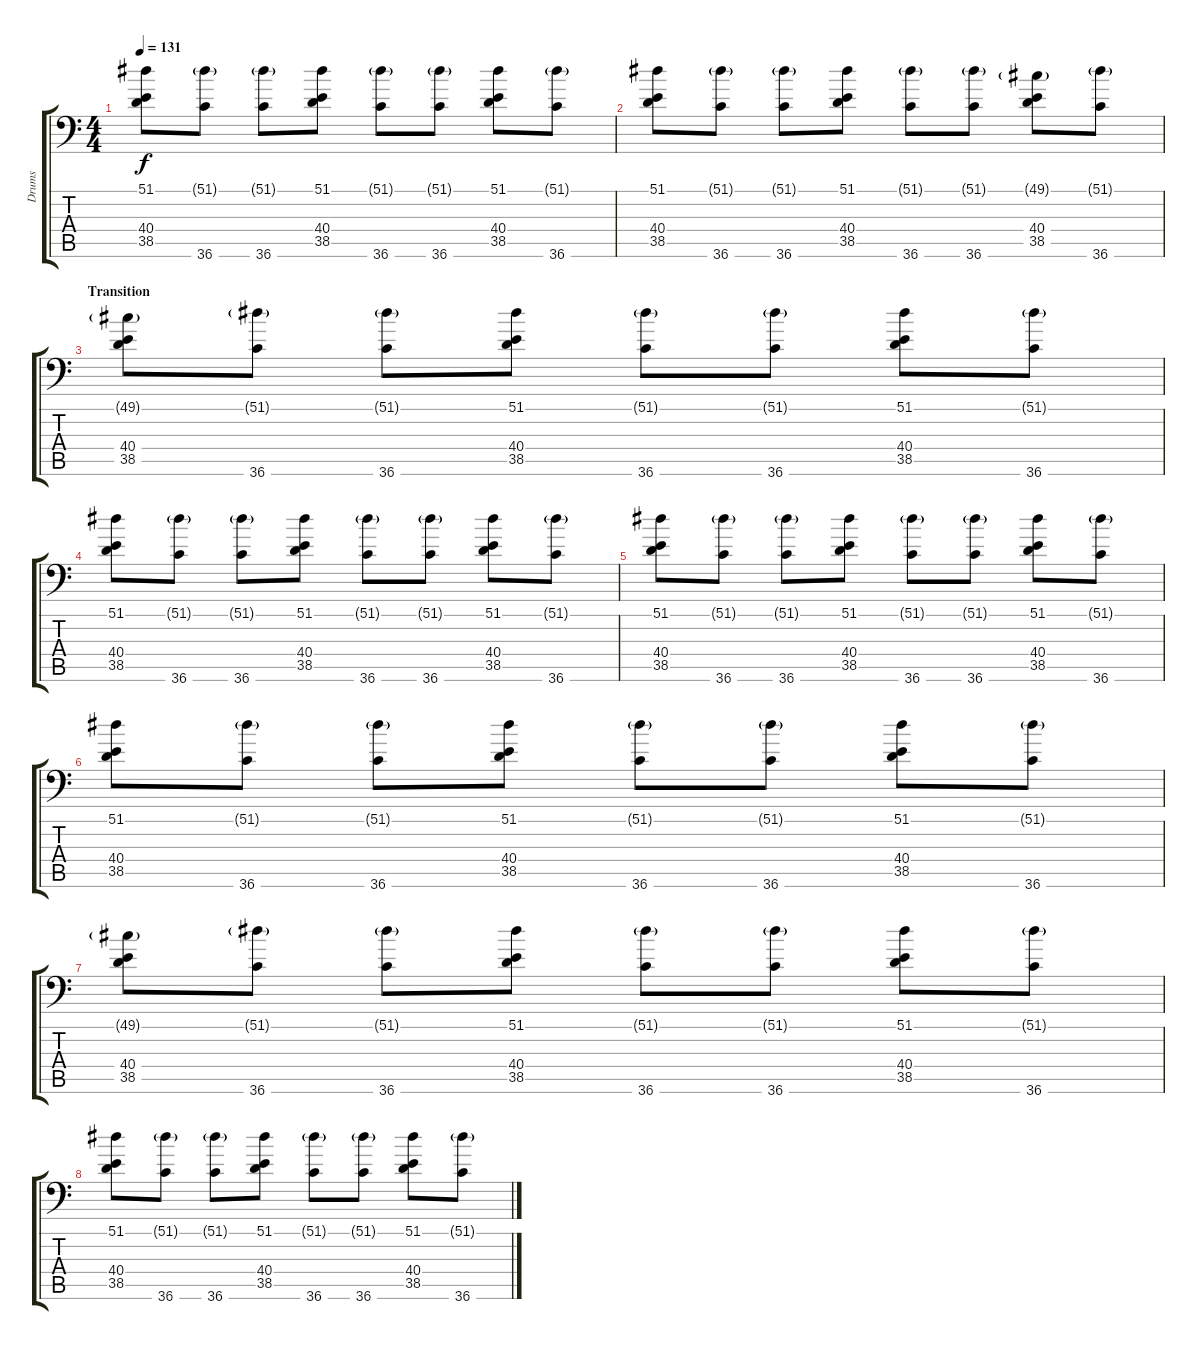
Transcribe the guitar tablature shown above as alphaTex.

\track ("Drums" "Drums") {instrument acousticgrandpiano}
\staff {score tabs}
\tuning (C-1 C-1 C-1 C-1 C-1 C-1) {hide}
\ts (4 4)
\tempo 131
\clef f4
\ks c
(51.1 40.4 38.5).8{dy f} (51.1{g} 36.6).8 (51.1{g} 36.6).8 (51.1 40.4 38.5).8 (51.1{g} 36.6).8 (51.1{g} 36.6).8 (51.1 40.4 38.5).8 (51.1{g} 36.6).8 |
(51.1 40.4 38.5).8 (51.1{g} 36.6).8 (51.1{g} 36.6).8 (51.1 40.4 38.5).8 (51.1{g} 36.6).8 (51.1{g} 36.6).8 (49.1{g} 40.4 38.5).8 (51.1{g} 36.6).8 |
\section ("" "Transition")
(49.1{g} 40.4 38.5).8 (51.1{g} 36.6).8 (51.1{g} 36.6).8 (51.1 40.4 38.5).8 (51.1{g} 36.6).8 (51.1{g} 36.6).8 (51.1 40.4 38.5).8 (51.1{g} 36.6).8 |
(51.1 40.4 38.5).8 (51.1{g} 36.6).8 (51.1{g} 36.6).8 (51.1 40.4 38.5).8 (51.1{g} 36.6).8 (51.1{g} 36.6).8 (51.1 40.4 38.5).8 (51.1{g} 36.6).8 |
(51.1 40.4 38.5).8 (51.1{g} 36.6).8 (51.1{g} 36.6).8 (51.1 40.4 38.5).8 (51.1{g} 36.6).8 (51.1{g} 36.6).8 (51.1 40.4 38.5).8 (51.1{g} 36.6).8 |
(51.1 40.4 38.5).8 (51.1{g} 36.6).8 (51.1{g} 36.6).8 (51.1 40.4 38.5).8 (51.1{g} 36.6).8 (51.1{g} 36.6).8 (51.1 40.4 38.5).8 (51.1{g} 36.6).8 |
(49.1{g} 40.4 38.5).8 (51.1{g} 36.6).8 (51.1{g} 36.6).8 (51.1 40.4 38.5).8 (51.1{g} 36.6).8 (51.1{g} 36.6).8 (51.1 40.4 38.5).8 (51.1{g} 36.6).8 |
(51.1 40.4 38.5).8 (51.1{g} 36.6).8 (51.1{g} 36.6).8 (51.1 40.4 38.5).8 (51.1{g} 36.6).8 (51.1{g} 36.6).8 (51.1 40.4 38.5).8 (51.1{g} 36.6).8
